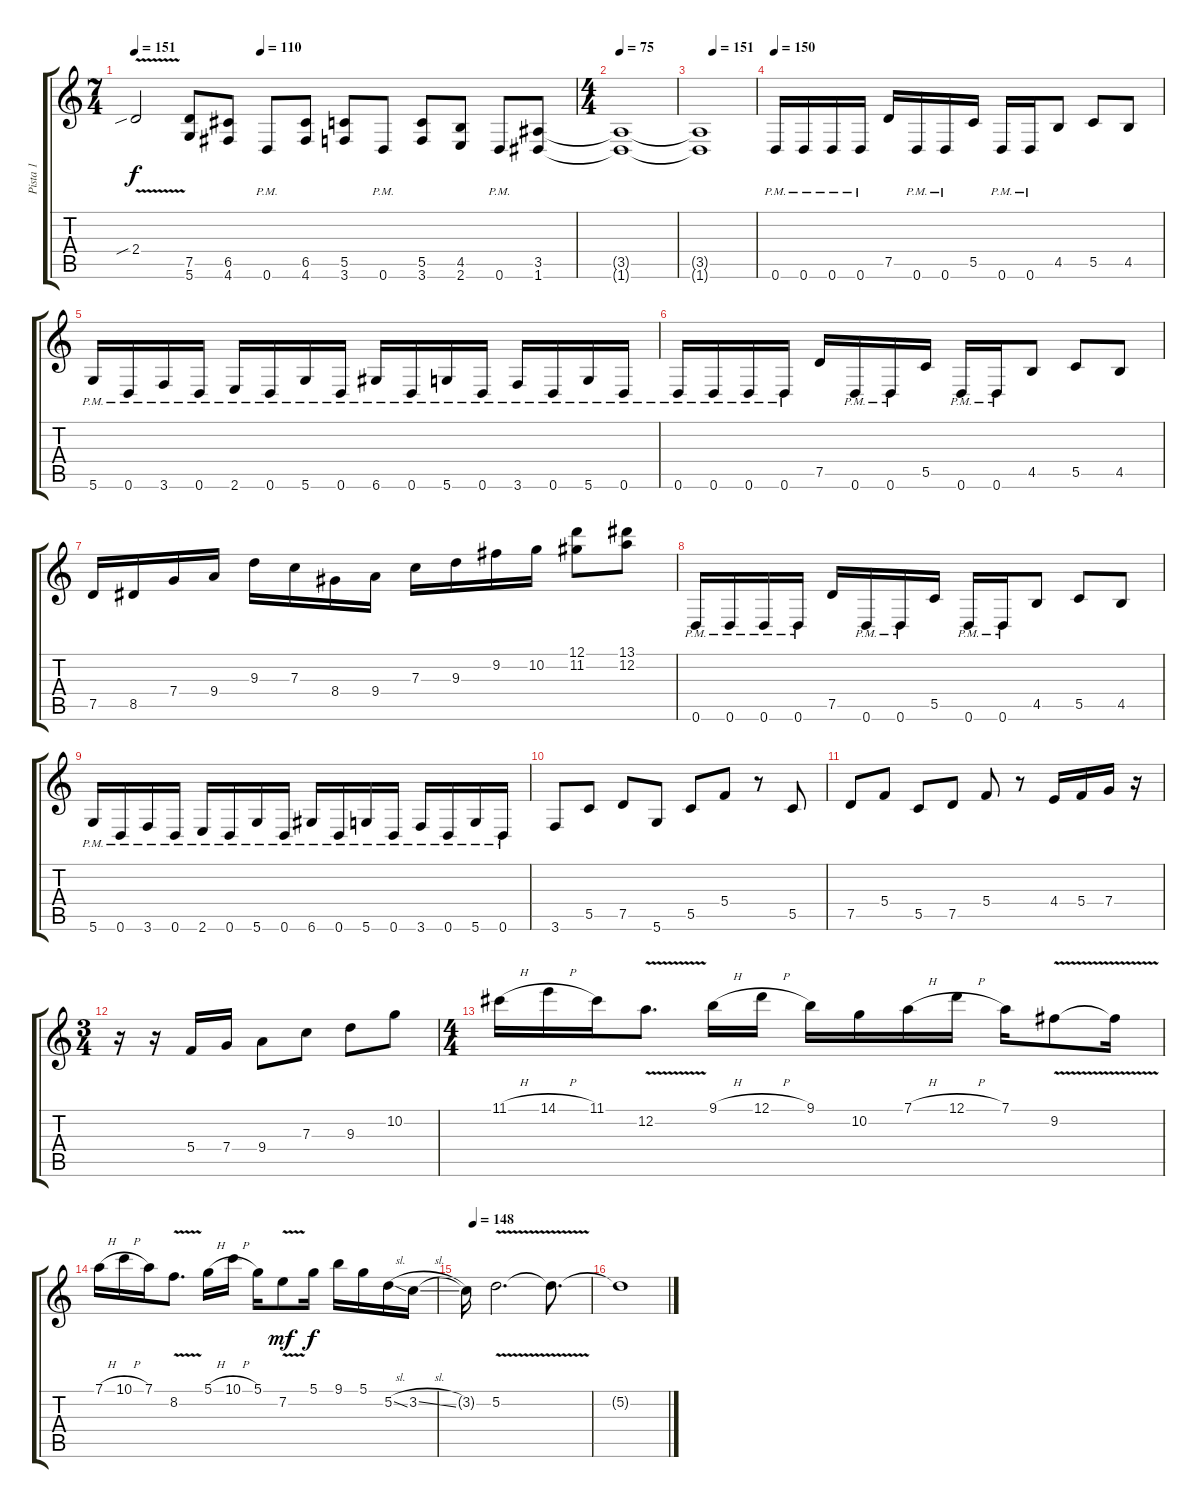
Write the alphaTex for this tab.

\track ("Pista 1" "Pista 1") {instrument distortionguitar}
\staff {score tabs}
\tuning (D4 A3 F3 C3 G2 D2) {hide}
\ts (7 4)
\tempo 151
\tempo (110 0.2857142857142857)
\clef g2
\ks c
2.4{v sib}.2{dy f} (7.5 5.6).8 (6.5 4.6).8 0.6{pm}.8 (6.5 4.6).8 (5.5 3.6).8 0.6{pm}.8 (5.5 3.6).8 (4.5 2.6).8 0.6{pm}.8 (3.5 1.6).8 |
\ts (4 4)
\tempo 75
(3.5{t} 1.6{t}).1 |
\tempo (151 0.25)
(3.5{t} 1.6{t}).1 |
\tempo 150
0.6{pm}.16{volume 16 balance 8} 0.6{pm}.16 0.6{pm}.16 0.6{pm}.16 7.5.16 0.6{pm}.16 0.6{pm}.16 5.5.16 0.6{pm}.16 0.6{pm}.16 4.5.8 5.5.8 4.5.8 |
5.6{pm}.16 0.6{pm}.16 3.6{pm}.16 0.6{pm}.16 2.6{pm}.16 0.6{pm}.16 5.6{pm}.16 0.6{pm}.16 6.6{pm}.16 0.6{pm}.16 5.6{pm}.16 0.6{pm}.16 3.6{pm}.16 0.6{pm}.16 5.6{pm}.16 0.6{pm}.16 |
0.6{pm}.16{volume 16} 0.6{pm}.16 0.6{pm}.16 0.6{pm}.16 7.5.16 0.6{pm}.16 0.6{pm}.16 5.5.16 0.6{pm}.16 0.6{pm}.16 4.5.8 5.5.8 4.5.8 |
7.5.16 8.5.16 7.4.16 9.4.16 9.3.16 7.3.16 8.4.16 9.4.16 7.3.16 9.3.16 9.2.16 10.2.16 (12.1 11.2).8 (13.1 12.2).8 |
0.6{pm}.16{volume 16} 0.6{pm}.16 0.6{pm}.16 0.6{pm}.16 7.5.16 0.6{pm}.16 0.6{pm}.16 5.5.16 0.6{pm}.16 0.6{pm}.16 4.5.8 5.5.8 4.5.8 |
5.6{pm}.16 0.6{pm}.16 3.6{pm}.16 0.6{pm}.16 2.6{pm}.16 0.6{pm}.16 5.6{pm}.16 0.6{pm}.16 6.6{pm}.16 0.6{pm}.16 5.6{pm}.16 0.6{pm}.16 3.6{pm}.16 0.6{pm}.16 5.6{pm}.16 0.6{pm}.16 |
3.6.8 5.5.8 7.5.8 5.6.8 5.5.8 5.4.8 r.8 5.5.8 |
7.5.8 5.4.8 5.5.8 7.5.8 5.4.8 r.8 4.4.16 5.4.16 7.4.16 r.16 |
\ts (3 4)
r.16 r.16 5.4.16 7.4.16 9.4.8 7.3.8 9.3.8 10.2.8 |
\ts (4 4)
11.1{h}.16{balance 1} 14.1{h}.16 11.1.16 12.2{v}.8{d} 9.1{h}.16 12.1{h}.16 9.1.16 10.2.16 7.1{h}.16 12.1{h}.16 7.1.16 9.2{v}.8 9.2{t}.16 |
7.1{h}.16 10.1{h}.16 7.1.16 8.2{v}.8{d} 5.1{h}.16 10.1{h}.16 5.1.16 7.2{v}.8{dy mf} 5.1.16{dy f} 9.1.16 5.1.16 5.2{sl}.16 3.2{sl}.16 |
\tempo (148 0.0625)
3.2{t}.16 5.2{v}.2{d volume 16} 5.2{t}.8{d} |
5.2{t}.1
